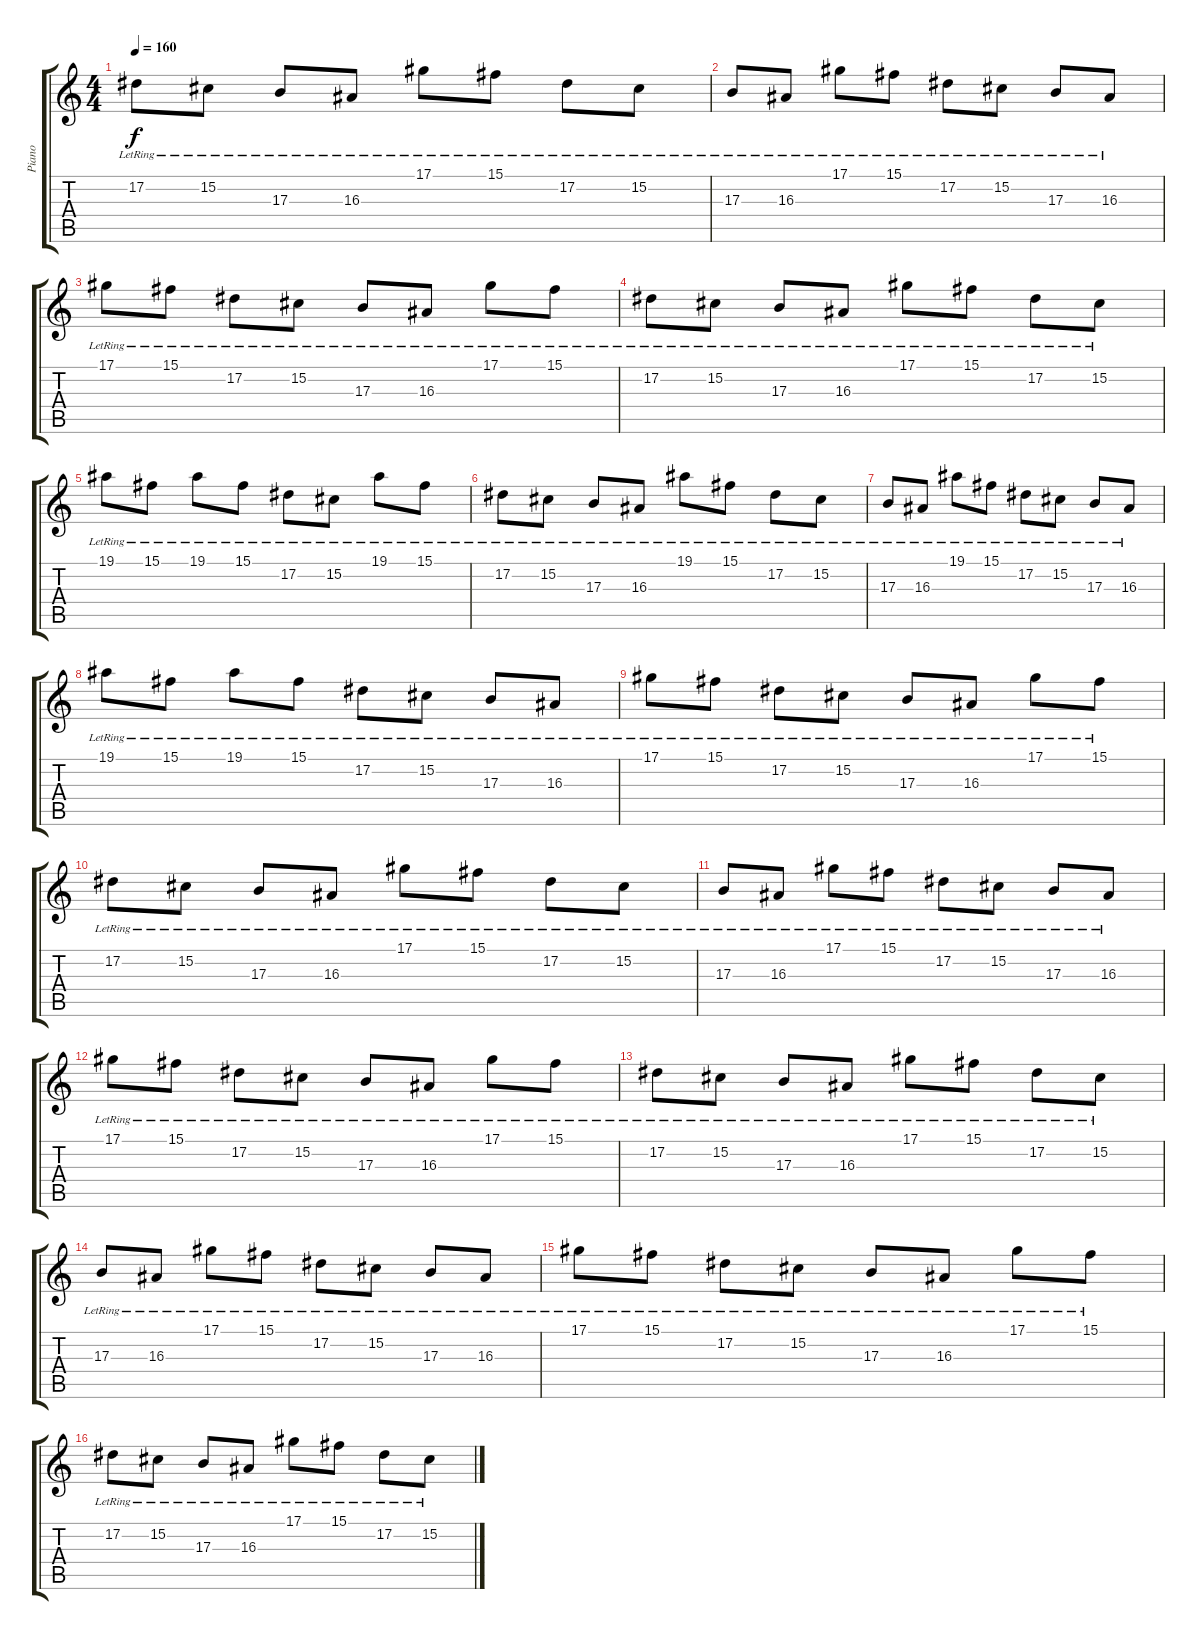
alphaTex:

\track ("Piano" "Piano") {instrument acousticgrandpiano}
\staff {score tabs}
\tuning (Eb4 Bb3 Gb3 Db3 Ab2 Db2) {hide}
\ts (4 4)
\tempo 160
\clef g2
\ks c
17.2{lr}.8{dy f} 15.2{lr}.8 17.3{lr}.8 16.3{lr}.8 17.1{lr}.8 15.1{lr}.8 17.2{lr}.8 15.2{lr}.8 |
17.3{lr}.8 16.3{lr}.8 17.1{lr}.8 15.1{lr}.8 17.2{lr}.8 15.2{lr}.8 17.3{lr}.8 16.3{lr}.8 |
17.1{lr}.8 15.1{lr}.8 17.2{lr}.8 15.2{lr}.8 17.3{lr}.8 16.3{lr}.8 17.1{lr}.8 15.1{lr}.8 |
17.2{lr}.8 15.2{lr}.8 17.3{lr}.8 16.3{lr}.8 17.1{lr}.8 15.1{lr}.8 17.2{lr}.8 15.2{lr}.8 |
19.1{lr}.8 15.1{lr}.8 19.1{lr}.8 15.1{lr}.8 17.2{lr}.8 15.2{lr}.8 19.1{lr}.8 15.1{lr}.8 |
17.2{lr}.8 15.2{lr}.8 17.3{lr}.8 16.3{lr}.8 19.1{lr}.8 15.1{lr}.8 17.2{lr}.8 15.2{lr}.8 |
17.3{lr}.8 16.3{lr}.8 19.1{lr}.8 15.1{lr}.8 17.2{lr}.8 15.2{lr}.8 17.3{lr}.8 16.3{lr}.8 |
19.1{lr}.8 15.1{lr}.8 19.1{lr}.8 15.1{lr}.8 17.2{lr}.8 15.2{lr}.8 17.3{lr}.8 16.3{lr}.8 |
17.1{lr}.8 15.1{lr}.8 17.2{lr}.8 15.2{lr}.8 17.3{lr}.8 16.3{lr}.8 17.1{lr}.8 15.1{lr}.8 |
17.2{lr}.8 15.2{lr}.8 17.3{lr}.8 16.3{lr}.8 17.1{lr}.8 15.1{lr}.8 17.2{lr}.8 15.2{lr}.8 |
17.3{lr}.8 16.3{lr}.8 17.1{lr}.8 15.1{lr}.8 17.2{lr}.8 15.2{lr}.8 17.3{lr}.8 16.3{lr}.8 |
17.1{lr}.8 15.1{lr}.8 17.2{lr}.8 15.2{lr}.8 17.3{lr}.8 16.3{lr}.8 17.1{lr}.8 15.1{lr}.8 |
17.2{lr}.8 15.2{lr}.8 17.3{lr}.8 16.3{lr}.8 17.1{lr}.8 15.1{lr}.8 17.2{lr}.8 15.2{lr}.8 |
17.3{lr}.8 16.3{lr}.8 17.1{lr}.8 15.1{lr}.8 17.2{lr}.8 15.2{lr}.8 17.3{lr}.8 16.3{lr}.8 |
17.1{lr}.8 15.1{lr}.8 17.2{lr}.8 15.2{lr}.8 17.3{lr}.8 16.3{lr}.8 17.1{lr}.8 15.1{lr}.8 |
17.2{lr}.8 15.2{lr}.8 17.3{lr}.8 16.3{lr}.8 17.1{lr}.8 15.1{lr}.8 17.2{lr}.8 15.2{lr}.8
